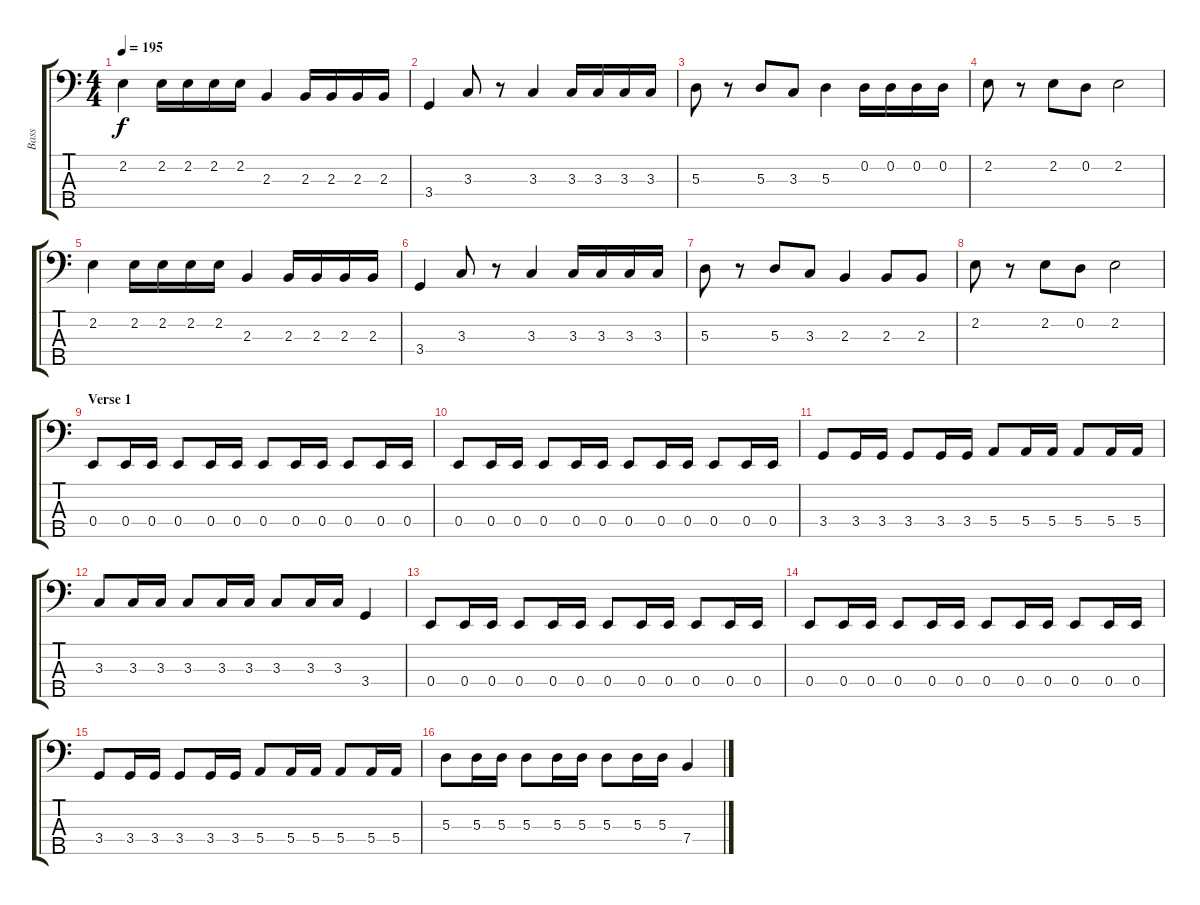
\track ("Bass" "Bass") {instrument electricbasspick}
\staff {score tabs}
\tuning (G2 D2 A1 E1 B0) {hide}
\ts (4 4)
\tempo 195
\clef f4
\ks c
2.2.4{dy f} 2.2.16 2.2.16 2.2.16 2.2.16 2.3.4 2.3.16 2.3.16 2.3.16 2.3.16 |
3.4.4 3.3.8 r.8 3.3.4 3.3.16 3.3.16 3.3.16 3.3.16 |
5.3.8 r.8 5.3.8 3.3.8 5.3.4 0.2.16 0.2.16 0.2.16 0.2.16 |
2.2.8 r.8 2.2.8 0.2.8 2.2.2 |
2.2.4 2.2.16 2.2.16 2.2.16 2.2.16 2.3.4 2.3.16 2.3.16 2.3.16 2.3.16 |
3.4.4 3.3.8 r.8 3.3.4 3.3.16 3.3.16 3.3.16 3.3.16 |
5.3.8 r.8 5.3.8 3.3.8 2.3.4 2.3.8 2.3.8 |
2.2.8 r.8 2.2.8 0.2.8 2.2.2 |
\section ("" "Verse 1")
0.4.8 0.4.16 0.4.16 0.4.8 0.4.16 0.4.16 0.4.8 0.4.16 0.4.16 0.4.8 0.4.16 0.4.16 |
0.4.8 0.4.16 0.4.16 0.4.8 0.4.16 0.4.16 0.4.8 0.4.16 0.4.16 0.4.8 0.4.16 0.4.16 |
3.4.8 3.4.16 3.4.16 3.4.8 3.4.16 3.4.16 5.4.8 5.4.16 5.4.16 5.4.8 5.4.16 5.4.16 |
3.3.8 3.3.16 3.3.16 3.3.8 3.3.16 3.3.16 3.3.8 3.3.16 3.3.16 3.4.4 |
0.4.8 0.4.16 0.4.16 0.4.8 0.4.16 0.4.16 0.4.8 0.4.16 0.4.16 0.4.8 0.4.16 0.4.16 |
0.4.8 0.4.16 0.4.16 0.4.8 0.4.16 0.4.16 0.4.8 0.4.16 0.4.16 0.4.8 0.4.16 0.4.16 |
3.4.8 3.4.16 3.4.16 3.4.8 3.4.16 3.4.16 5.4.8 5.4.16 5.4.16 5.4.8 5.4.16 5.4.16 |
5.3.8 5.3.16 5.3.16 5.3.8 5.3.16 5.3.16 5.3.8 5.3.16 5.3.16 7.4.4
